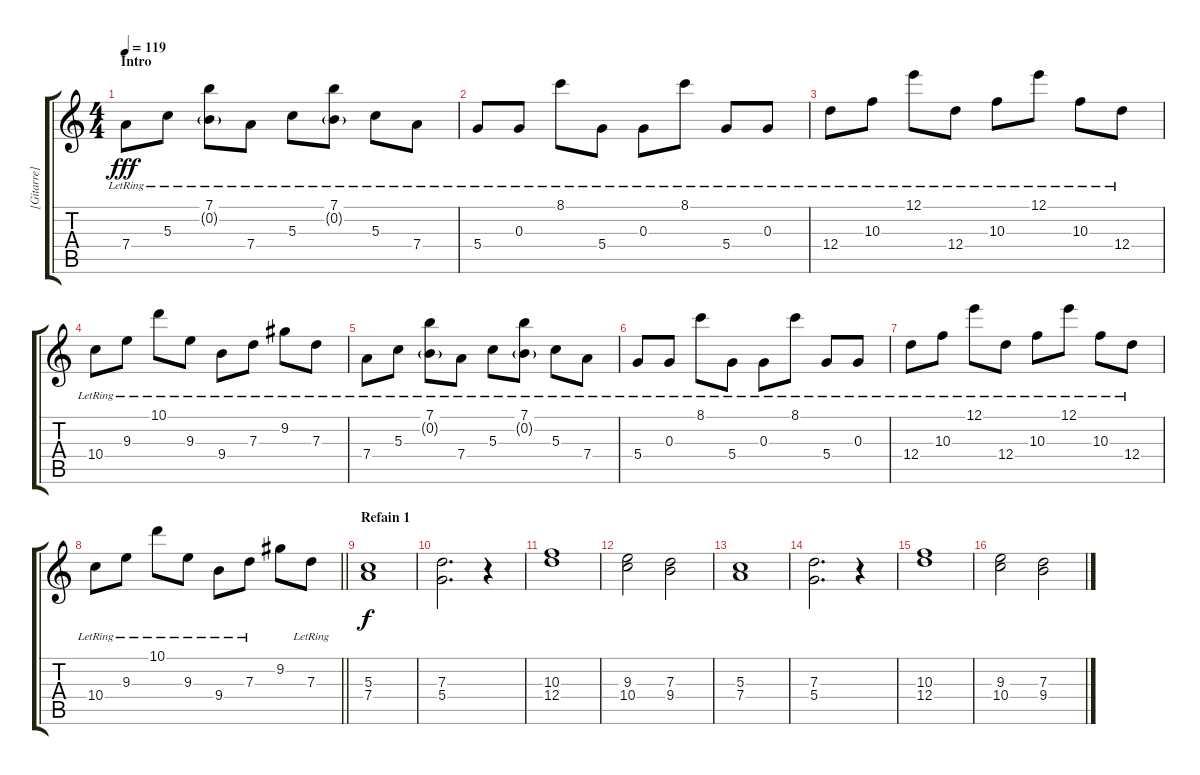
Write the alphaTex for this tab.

\track ("[Gitarre]" "[Gitarre]") {instrument electricguitarclean}
\staff {score tabs}
\tuning (E4 B3 G3 D3 A2 D2) {hide}
\ts (4 4)
\section ("" "Intro")
\tempo 119
\clef g2
\ks aminor
7.4{lr}.8{dy fff instrument electricguitarclean} 5.3{lr}.8 (7.1{lr} 0.2{g lr}).8 7.4{lr}.8 5.3{lr}.8 (7.1{lr} 0.2{g}).8 5.3{lr}.8 7.4{lr}.8 |
\ks c
5.4{lr}.8 0.3{lr}.8 8.1{lr}.8 5.4{lr}.8 0.3{lr}.8 8.1{lr}.8 5.4{lr}.8 0.3{lr}.8 |
12.4{lr}.8 10.3{lr}.8 12.1{lr}.8 12.4{lr}.8 10.3{lr}.8 12.1{lr}.8 10.3{lr}.8 12.4{lr}.8 |
10.4{lr}.8 9.3{lr}.8 10.1{lr}.8 9.3{lr}.8 9.4{lr}.8 7.3{lr}.8 9.2{lr}.8 7.3{lr}.8 |
7.4{lr}.8 5.3{lr}.8 (7.1{lr} 0.2{g lr}).8 7.4{lr}.8 5.3{lr}.8 (7.1{lr} 0.2{g}).8 5.3{lr}.8 7.4{lr}.8 |
5.4{lr}.8 0.3{lr}.8 8.1{lr}.8 5.4{lr}.8 0.3{lr}.8 8.1{lr}.8 5.4{lr}.8 0.3{lr}.8 |
12.4{lr}.8 10.3{lr}.8 12.1{lr}.8 12.4{lr}.8 10.3{lr}.8 12.1{lr}.8 10.3{lr}.8 12.4{lr}.8 |
\barLineRight lightlight
10.4{lr}.8 9.3{lr}.8 10.1{lr}.8 9.3{lr}.8 9.4{lr}.8 7.3{lr}.8 9.2.8 7.3{lr}.8 |
\section ("" "Refain 1")
(5.3 7.4).1{dy f instrument electricguitarclean} |
(7.3 5.4).2{d} r.4 |
(10.3 12.4).1 |
(9.3 10.4).2 (7.3 9.4).2 |
(5.3 7.4).1 |
(7.3 5.4).2{d} r.4 |
(10.3 12.4).1 |
(9.3 10.4).2 (7.3 9.4).2
